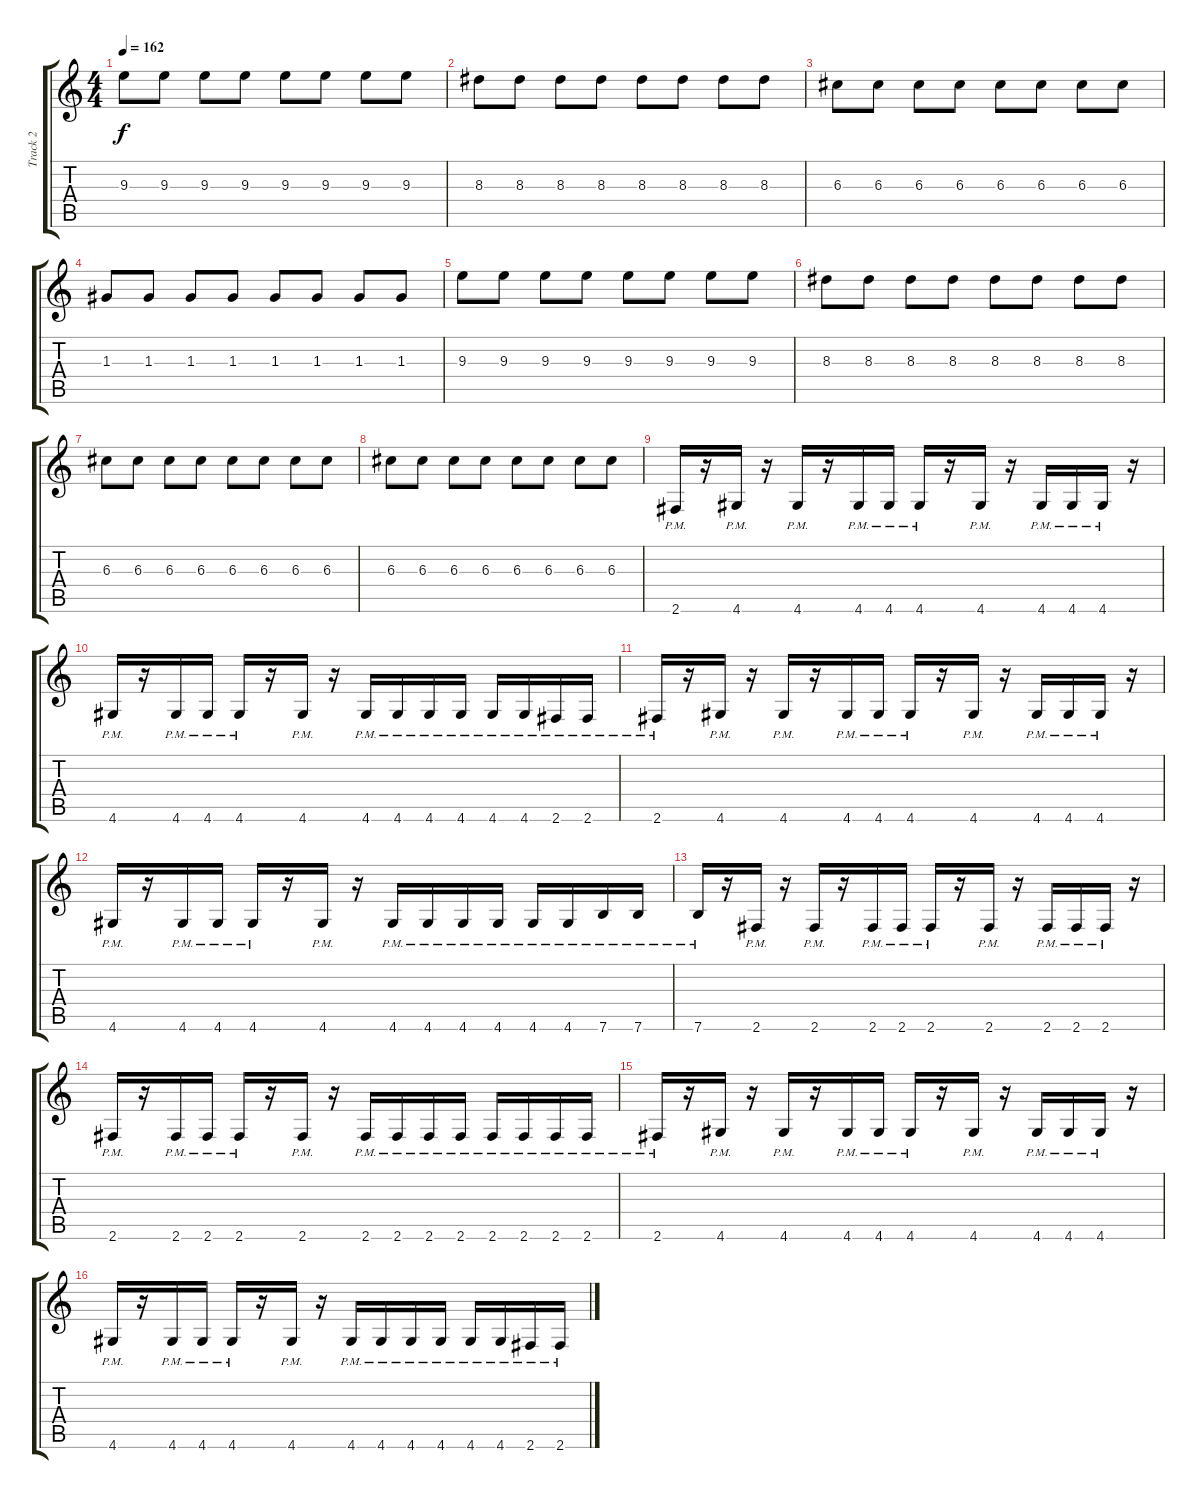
\track ("Track 2" "Track 2") {instrument distortionguitar}
\staff {score tabs}
\tuning (E4 B3 G3 D3 A2 E2) {hide}
\ts (4 4)
\tempo 162
\clef g2
\ks c
9.3.8{dy f} 9.3.8 9.3.8 9.3.8 9.3.8 9.3.8 9.3.8 9.3.8 |
8.3.8 8.3.8 8.3.8 8.3.8 8.3.8 8.3.8 8.3.8 8.3.8 |
6.3.8 6.3.8 6.3.8 6.3.8 6.3.8 6.3.8 6.3.8 6.3.8 |
1.3.8 1.3.8 1.3.8 1.3.8 1.3.8 1.3.8 1.3.8 1.3.8 |
9.3.8 9.3.8 9.3.8 9.3.8 9.3.8 9.3.8 9.3.8 9.3.8 |
8.3.8 8.3.8 8.3.8 8.3.8 8.3.8 8.3.8 8.3.8 8.3.8 |
6.3.8 6.3.8 6.3.8 6.3.8 6.3.8 6.3.8 6.3.8 6.3.8 |
6.3.8 6.3.8 6.3.8 6.3.8 6.3.8 6.3.8 6.3.8 6.3.8 |
2.6{pm}.16 r.16 4.6{pm}.16 r.16 4.6{pm}.16 r.16 4.6{pm}.16 4.6{pm}.16 4.6{pm}.16 r.16 4.6{pm}.16 r.16 4.6{pm}.16 4.6{pm}.16 4.6{pm}.16 r.16 |
4.6{pm}.16 r.16 4.6{pm}.16 4.6{pm}.16 4.6{pm}.16 r.16 4.6{pm}.16 r.16 4.6{pm}.16 4.6{pm}.16 4.6{pm}.16 4.6{pm}.16 4.6{pm}.16 4.6{pm}.16 2.6{pm}.16 2.6{pm}.16 |
2.6{pm}.16 r.16 4.6{pm}.16 r.16 4.6{pm}.16 r.16 4.6{pm}.16 4.6{pm}.16 4.6{pm}.16 r.16 4.6{pm}.16 r.16 4.6{pm}.16 4.6{pm}.16 4.6{pm}.16 r.16 |
4.6{pm}.16 r.16 4.6{pm}.16 4.6{pm}.16 4.6{pm}.16 r.16 4.6{pm}.16 r.16 4.6{pm}.16 4.6{pm}.16 4.6{pm}.16 4.6{pm}.16 4.6{pm}.16 4.6{pm}.16 7.6{pm}.16 7.6{pm}.16 |
7.6{pm}.16 r.16 2.6{pm}.16 r.16 2.6{pm}.16 r.16 2.6{pm}.16 2.6{pm}.16 2.6{pm}.16 r.16 2.6{pm}.16 r.16 2.6{pm}.16 2.6{pm}.16 2.6{pm}.16 r.16 |
2.6{pm}.16 r.16 2.6{pm}.16 2.6{pm}.16 2.6{pm}.16 r.16 2.6{pm}.16 r.16 2.6{pm}.16 2.6{pm}.16 2.6{pm}.16 2.6{pm}.16 2.6{pm}.16 2.6{pm}.16 2.6{pm}.16 2.6{pm}.16 |
2.6{pm}.16 r.16 4.6{pm}.16 r.16 4.6{pm}.16 r.16 4.6{pm}.16 4.6{pm}.16 4.6{pm}.16 r.16 4.6{pm}.16 r.16 4.6{pm}.16 4.6{pm}.16 4.6{pm}.16 r.16 |
4.6{pm}.16 r.16 4.6{pm}.16 4.6{pm}.16 4.6{pm}.16 r.16 4.6{pm}.16 r.16 4.6{pm}.16 4.6{pm}.16 4.6{pm}.16 4.6{pm}.16 4.6{pm}.16 4.6{pm}.16 2.6{pm}.16 2.6{pm}.16
